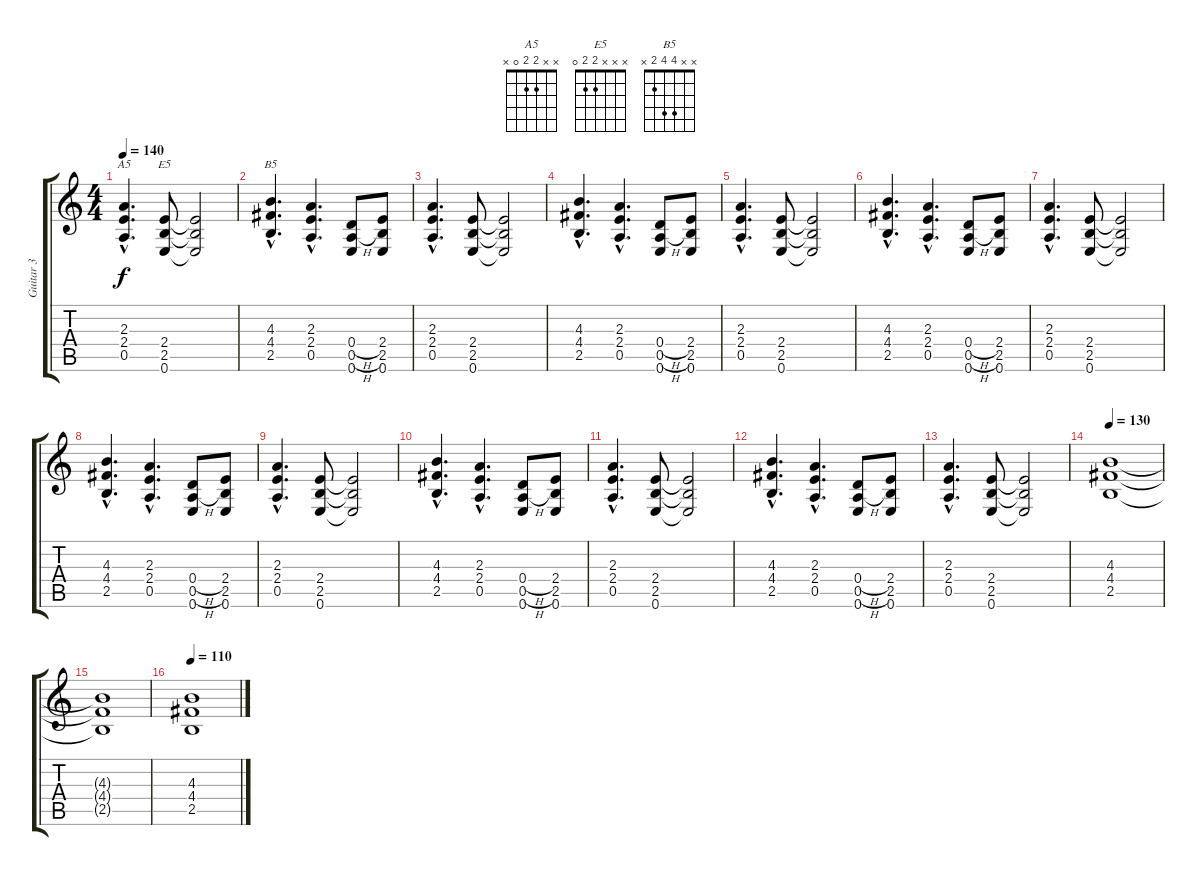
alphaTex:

\track ("Guitar 3" "Guitar 3") {instrument overdrivenguitar}
\staff {score tabs}
\tuning (E4 B3 G3 D3 A2 E2) {hide}
\chord ("A5" x x 2 2 0 x)
\chord ("E5" x x x 2 2 0)
\chord ("B5" x x 4 4 2 x)
\ts (4 4)
\tempo 140
\clef g2
\ks c
(2.3{hac} 2.4{hac} 0.5{hac}).4{d ch "A5" dy f} (2.4 2.5 0.6).8{ch "E5"} (2.4{t} 2.5{t} 0.6{t}).2 |
(4.3{hac} 4.4{hac} 2.5{hac}).4{d ch "B5"} (2.3{hac} 2.4{hac} 0.5{hac}).4{d} (0.4{h} 0.5{h} 0.6).8 (2.4 2.5 0.6).8 |
(2.3{hac} 2.4{hac} 0.5{hac}).4{d} (2.4 2.5 0.6).8 (2.4{t} 2.5{t} 0.6{t}).2 |
(4.3{hac} 4.4{hac} 2.5{hac}).4{d} (2.3{hac} 2.4{hac} 0.5{hac}).4{d} (0.4{h} 0.5{h} 0.6).8 (2.4 2.5 0.6).8 |
(2.3{hac} 2.4{hac} 0.5{hac}).4{d} (2.4 2.5 0.6).8 (2.4{t} 2.5{t} 0.6{t}).2 |
(4.3{hac} 4.4{hac} 2.5{hac}).4{d} (2.3{hac} 2.4{hac} 0.5{hac}).4{d} (0.4{h} 0.5{h} 0.6).8 (2.4 2.5 0.6).8 |
(2.3{hac} 2.4{hac} 0.5{hac}).4{d} (2.4 2.5 0.6).8 (2.4{t} 2.5{t} 0.6{t}).2 |
(4.3{hac} 4.4{hac} 2.5{hac}).4{d} (2.3{hac} 2.4{hac} 0.5{hac}).4{d} (0.4{h} 0.5{h} 0.6).8 (2.4 2.5 0.6).8 |
(2.3{hac} 2.4{hac} 0.5{hac}).4{d} (2.4 2.5 0.6).8 (2.4{t} 2.5{t} 0.6{t}).2 |
(4.3{hac} 4.4{hac} 2.5{hac}).4{d} (2.3{hac} 2.4{hac} 0.5{hac}).4{d} (0.4{h} 0.5{h} 0.6).8 (2.4 2.5 0.6).8 |
(2.3{hac} 2.4{hac} 0.5{hac}).4{d} (2.4 2.5 0.6).8 (2.4{t} 2.5{t} 0.6{t}).2 |
(4.3{hac} 4.4{hac} 2.5{hac}).4{d} (2.3{hac} 2.4{hac} 0.5{hac}).4{d} (0.4{h} 0.5{h} 0.6).8 (2.4 2.5 0.6).8 |
(2.3{hac} 2.4{hac} 0.5{hac}).4{d} (2.4 2.5 0.6).8 (2.4{t} 2.5{t} 0.6{t}).2 |
\tempo 130
(4.3 4.4 2.5).1 |
(4.3{t} 4.4{t} 2.5{t}).1 |
\tempo 110
(4.3 4.4 2.5).1
